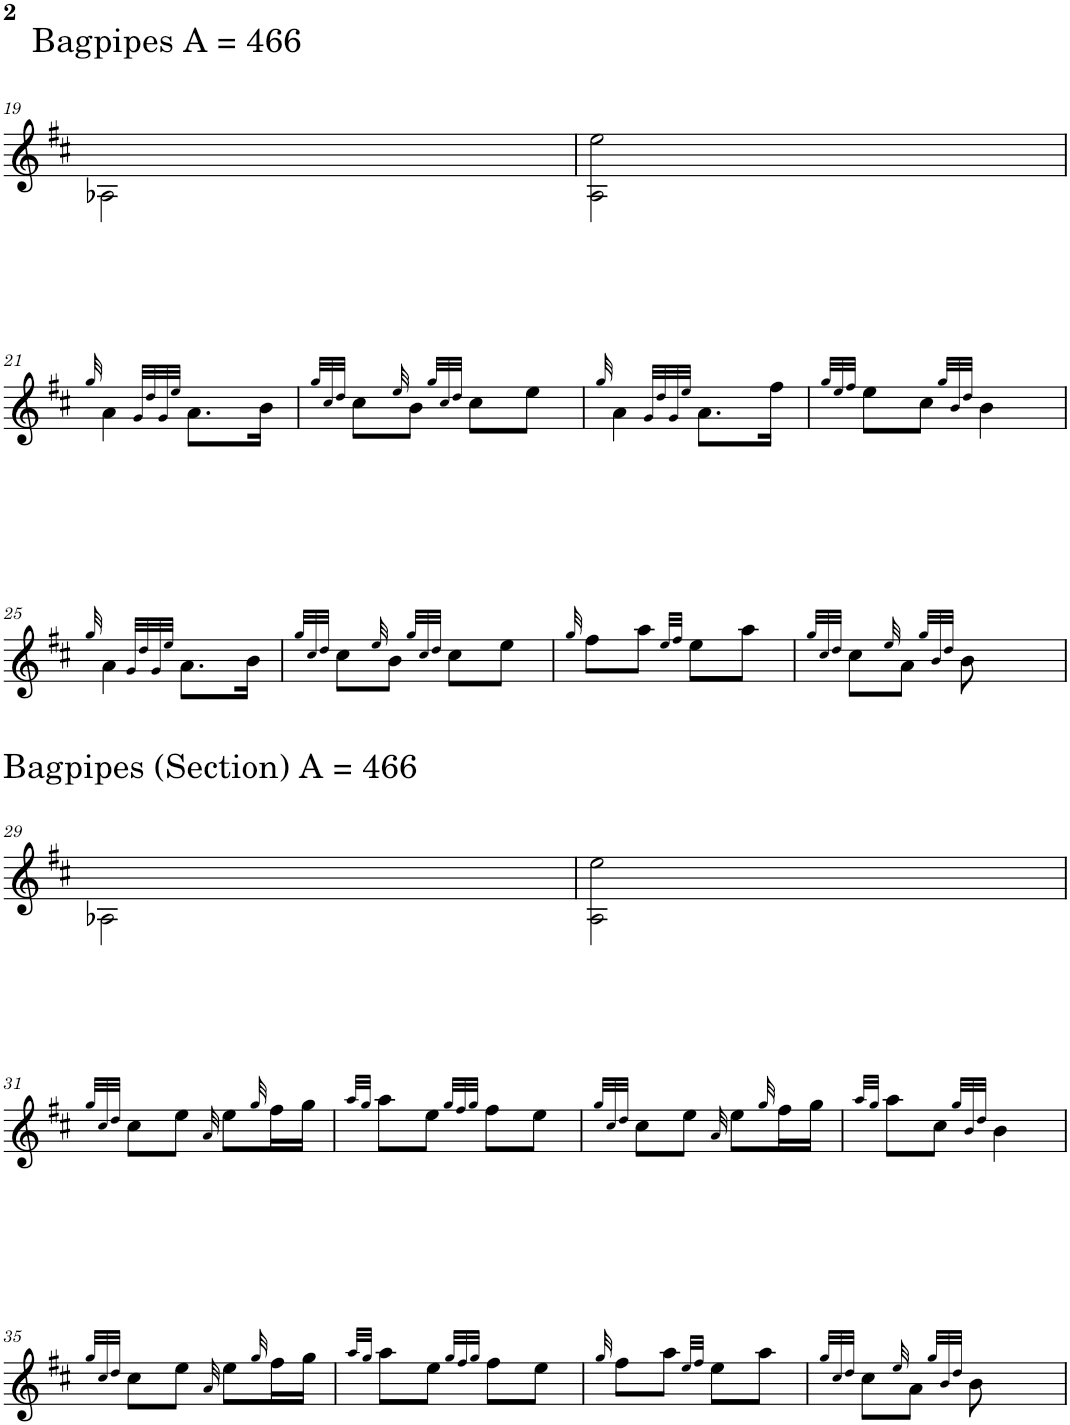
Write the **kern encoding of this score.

**kern
*part1
*staff1
*I"Bagpipes
!!LO:PB:g=z
*clefG2
*Trd1c2
*k[f#c#]
*M2/4
=19
!LO:TX:a:t=Bagpipes A = 466
2A-X\
=20
2A\ 2ee\
!!LO:LB:g=z
=21
32qgg/
4a\
32qg/LLL
32qdd/
32qg/
32qee/JJJ
8.a\L
16b\Jk
=22
32qgg/LLL
32qcc#/
32qdd/JJJ
8cc#\L
32qee/
8b\J
32qgg/LLL
32qcc#/
32qdd/JJJ
8cc#\L
8ee\J
=23
32qgg/
4a\
32qg/LLL
32qdd/
32qg/
32qee/JJJ
8.a\L
16ff#\Jk
=24
32qgg/LLL
32qee/
32qff#/JJJ
8ee\L
8cc#\J
32qgg/LLL
32qb/
32qdd/JJJ
4b\
!!LO:LB:g=z
=25
32qgg/
4a\
32qg/LLL
32qdd/
32qg/
32qee/JJJ
8.a\L
16b\Jk
=26
32qgg/LLL
32qcc#/
32qdd/JJJ
8cc#\L
32qee/
8b\J
32qgg/LLL
32qcc#/
32qdd/JJJ
8cc#\L
8ee\J
=27
32qgg/
8ff#\L
8aa\J
32qee/LLL
32qff#/JJJ
8ee\L
8aa\J
=28
32qgg/LLL
32qcc#/
32qdd/JJJ
8cc#\L
32qee/
8a\J
32qgg/LLL
32qb/
32qdd/JJJ
8b\
8A#X
!!LO:LB:g=z
=29
!LO:TX:a:t=Bagpipes (Section) A = 466
2A-X\
=30
2A\ 2ee\
!!LO:LB:g=z
=31
32qgg/LLL
32qcc#/
32qdd/JJJ
8cc#\L
8ee\J
32qa/
8ee\L
32qgg/
16ff#\L
16gg\JJ
=32
32qaa/LLL
32qgg/JJJ
8aa\L
8ee\J
32qgg/LLL
32qff#/
32qgg/JJJ
8ff#\L
8ee\J
=33
32qgg/LLL
32qcc#/
32qdd/JJJ
8cc#\L
8ee\J
32qa/
8ee\L
32qgg/
16ff#\L
16gg\JJ
=34
32qaa/LLL
32qgg/JJJ
8aa\L
8cc#\J
32qgg/LLL
32qb/
32qdd/JJJ
4b\
!!LO:LB:g=z
=35
32qgg/LLL
32qcc#/
32qdd/JJJ
8cc#\L
8ee\J
32qa/
8ee\L
32qgg/
16ff#\L
16gg\JJ
=36
32qaa/LLL
32qgg/JJJ
8aa\L
8ee\J
32qgg/LLL
32qff#/
32qgg/JJJ
8ff#\L
8ee\J
=37
32qgg/
8ff#\L
8aa\J
32qee/LLL
32qff#/JJJ
8ee\L
8aa\J
=38
32qgg/LLL
32qcc#/
32qdd/JJJ
8cc#\L
32qee/
8a\J
32qgg/LLL
32qb/
32qdd/JJJ
8b\
8A#X
=
*-
